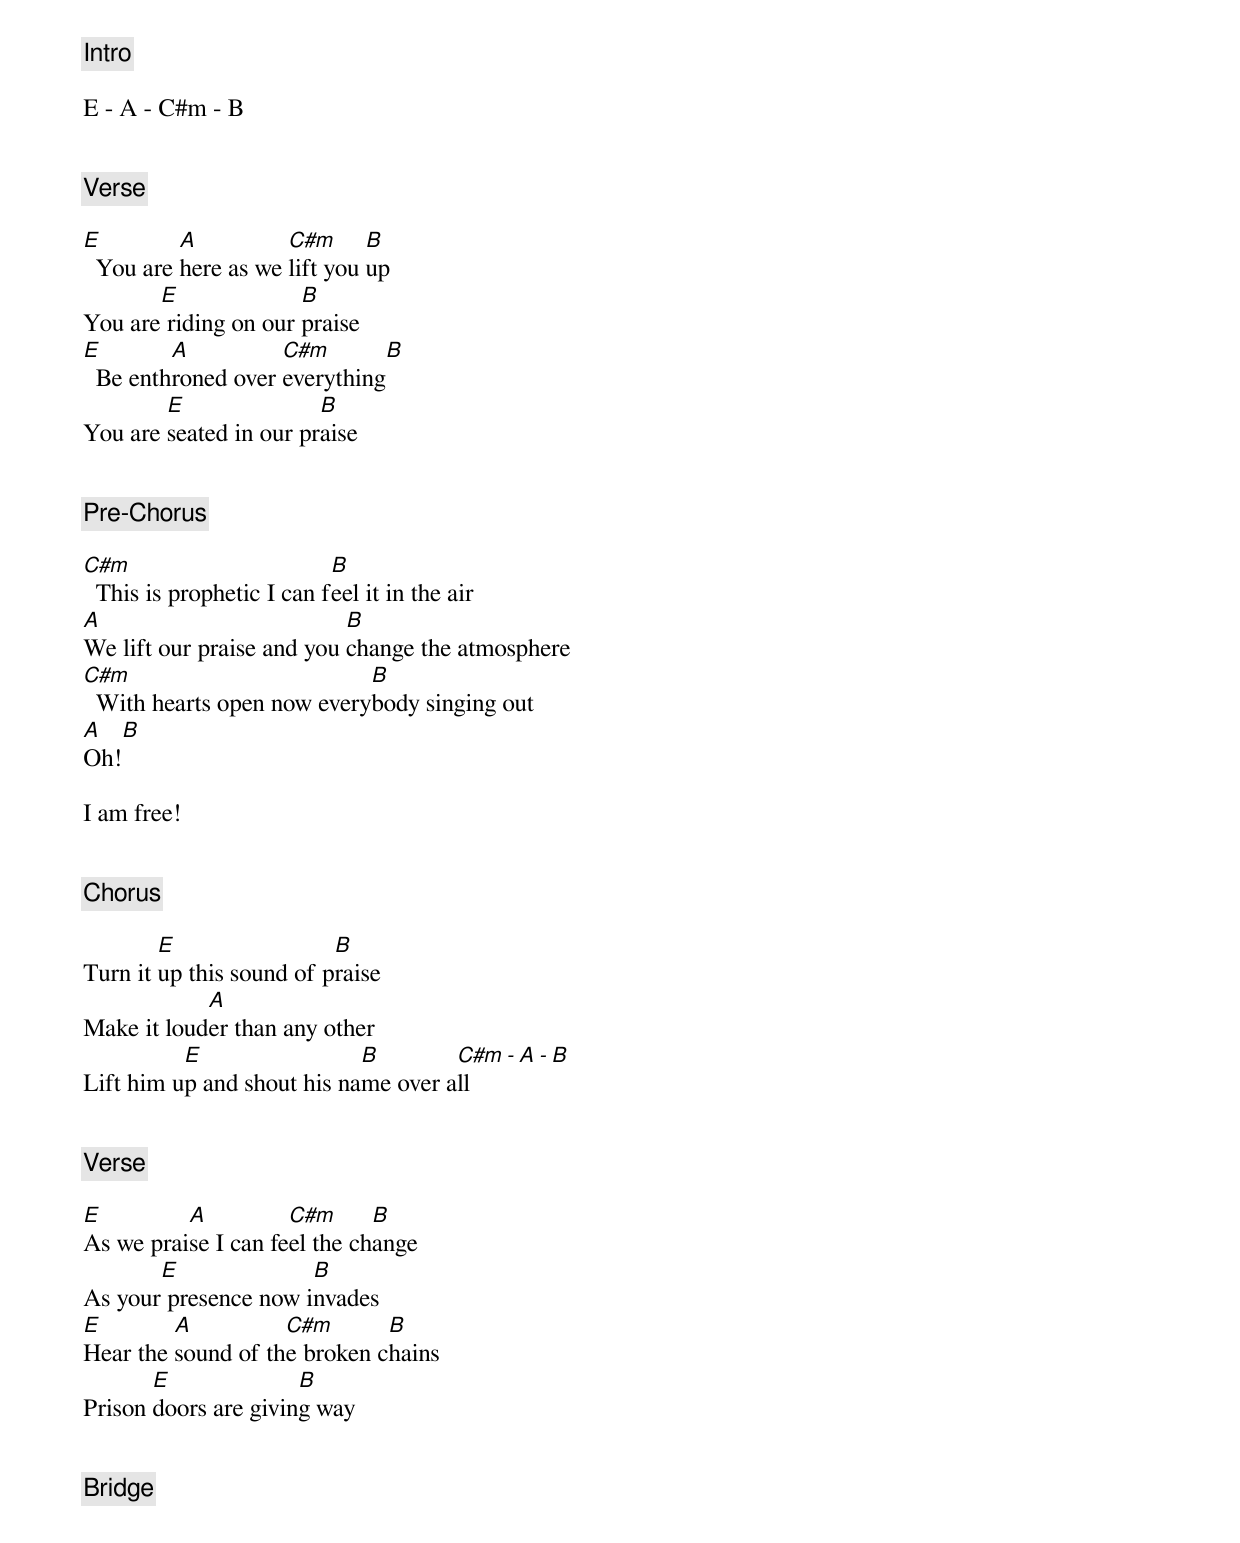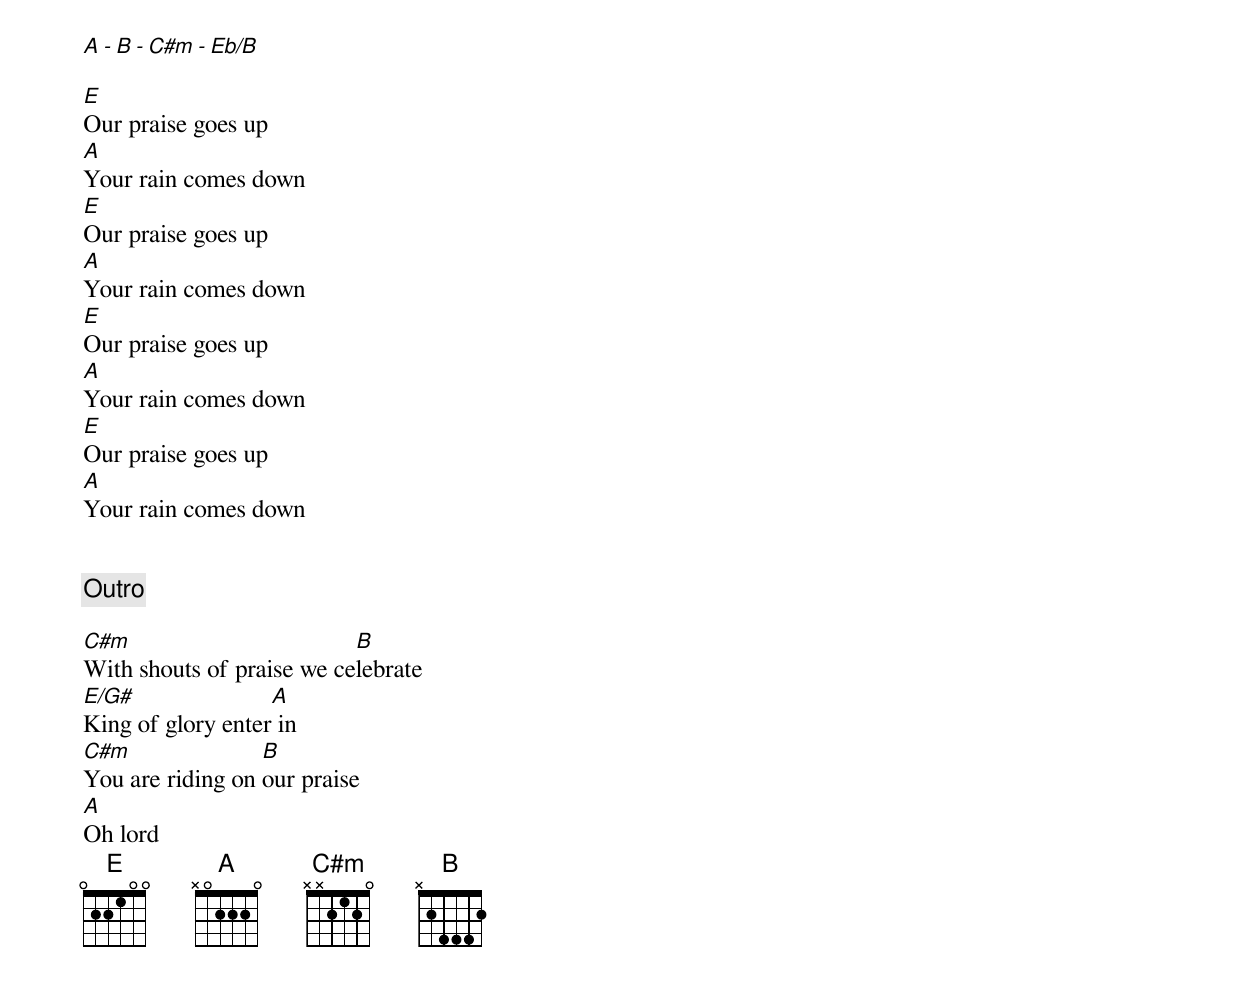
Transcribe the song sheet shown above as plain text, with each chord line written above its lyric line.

[Intro]

E - A - C#m - B


[Verse]

E         A          C#m      B
  You are here as we lift you up
       E              B
You are riding on our praise
E        A          C#m       B
  Be enthroned over everything
        E               B
You are seated in our praise


[Pre-Chorus]

C#m                        B
  This is prophetic I can feel it in the air
A                          B
We lift our praise and you change the atmosphere
C#m                         B
  With hearts open now everybody singing out
A     B
Oh!

I am free!


[Chorus]

        E                 B
Turn it up this sound of praise
            A
Make it louder than any other
          E                 B        C#m - A - B
Lift him up and shout his name over all


[Verse]

E         A          C#m      B
As we praise I can feel the change
       E              B
As your presence now invades
E        A          C#m       B
Hear the sound of the broken chains
       E              B
Prison doors are giving way


[Bridge]

A - B - C#m - Eb/B

E
Our praise goes up
A
Your rain comes down
E
Our praise goes up
A
Your rain comes down
E
Our praise goes up
A
Your rain comes down
E
Our praise goes up
A
Your rain comes down


[Outro]

C#m                        B
With shouts of praise we celebrate
E/G#               A
King of glory enter in
C#m               B
You are riding on our praise
A
Oh lord
